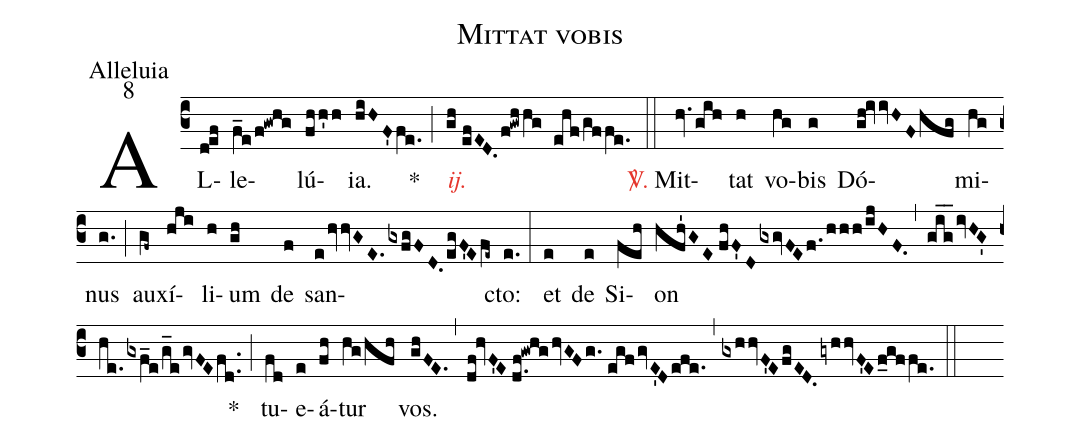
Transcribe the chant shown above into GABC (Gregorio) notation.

name:Mittat vobis;
office-part:Alleluia;
mode:8;
%%
(c3) AL(d!ef)le(f_e/f!gwhg)lú(fhh'h)ia.(hiHF'fe.) *(;)
<c><i>ij.</i></c>(gh!//efED.f!gwhhg ehf!/gffe.) (::)

<c><sp>V/</sp>.</c>
Mit(hv.gih)tat(h) vo(hg)bis(g) Dó(gh!ivvHFhfg)mi(hg)nus(g.) (;)
au(gf~)xí(hji)li(h)um(gh) de(f) san(ehvvGE.gxfgFD.egF'Efe~)cto:(e.) (:)

et(e) de(e) Si(feh)on(hfh'GE//fhF'DgxgvFEf./hhh!/ijHF.) (,)
(gig__ivHG'he.gxf_e/g_egvFEfd..) *(;)
tu(fd)e(e)á(fh)tur(hg/hfh) vos.(ghFE.) (,)
(df!hvF'E//d.f!gwhghvGFg.//egfgvE'Defe.) (,)
(gxhhvF'EfgED.gyhhvF'Ef_gffe.) (::)
